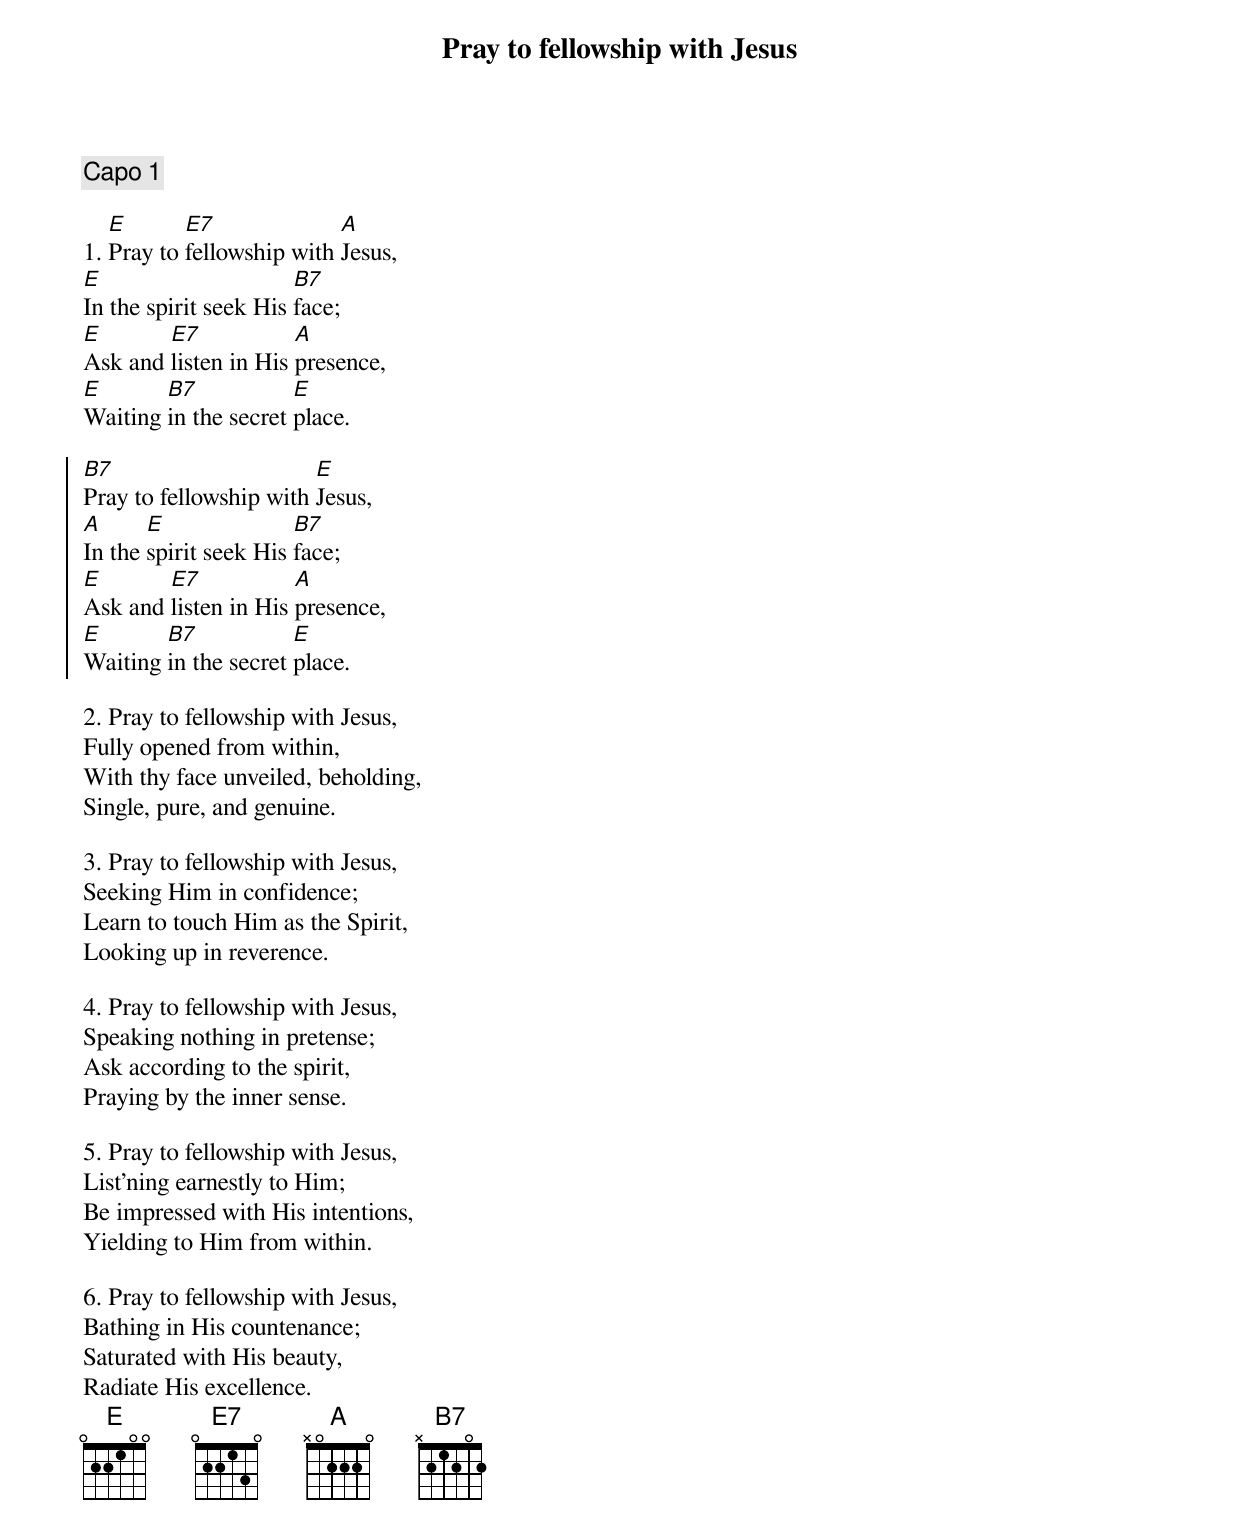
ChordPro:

{t:Pray to fellowship with Jesus}
{c:Capo 1}

1. [E]Pray to [E7]fellowship with [A]Jesus,
[E]In the spirit seek His [B7]face;
[E]Ask and [E7]listen in His [A]presence,
[E]Waiting [B7]in the secret [E]place.

{soc}
[B7]Pray to fellowship with [E]Jesus,
[A]In the [E]spirit seek His [B7]face;
[E]Ask and [E7]listen in His [A]presence,
[E]Waiting [B7]in the secret [E]place.
{eoc}

2. Pray to fellowship with Jesus,
Fully opened from within,
With thy face unveiled, beholding,
Single, pure, and genuine.

3. Pray to fellowship with Jesus,
Seeking Him in confidence;
Learn to touch Him as the Spirit,
Looking up in reverence.

4. Pray to fellowship with Jesus,
Speaking nothing in pretense;
Ask according to the spirit,
Praying by the inner sense.

5. Pray to fellowship with Jesus,
List’ning earnestly to Him;
Be impressed with His intentions,
Yielding to Him from within.

6. Pray to fellowship with Jesus,
Bathing in His countenance;
Saturated with His beauty,
Radiate His excellence.
